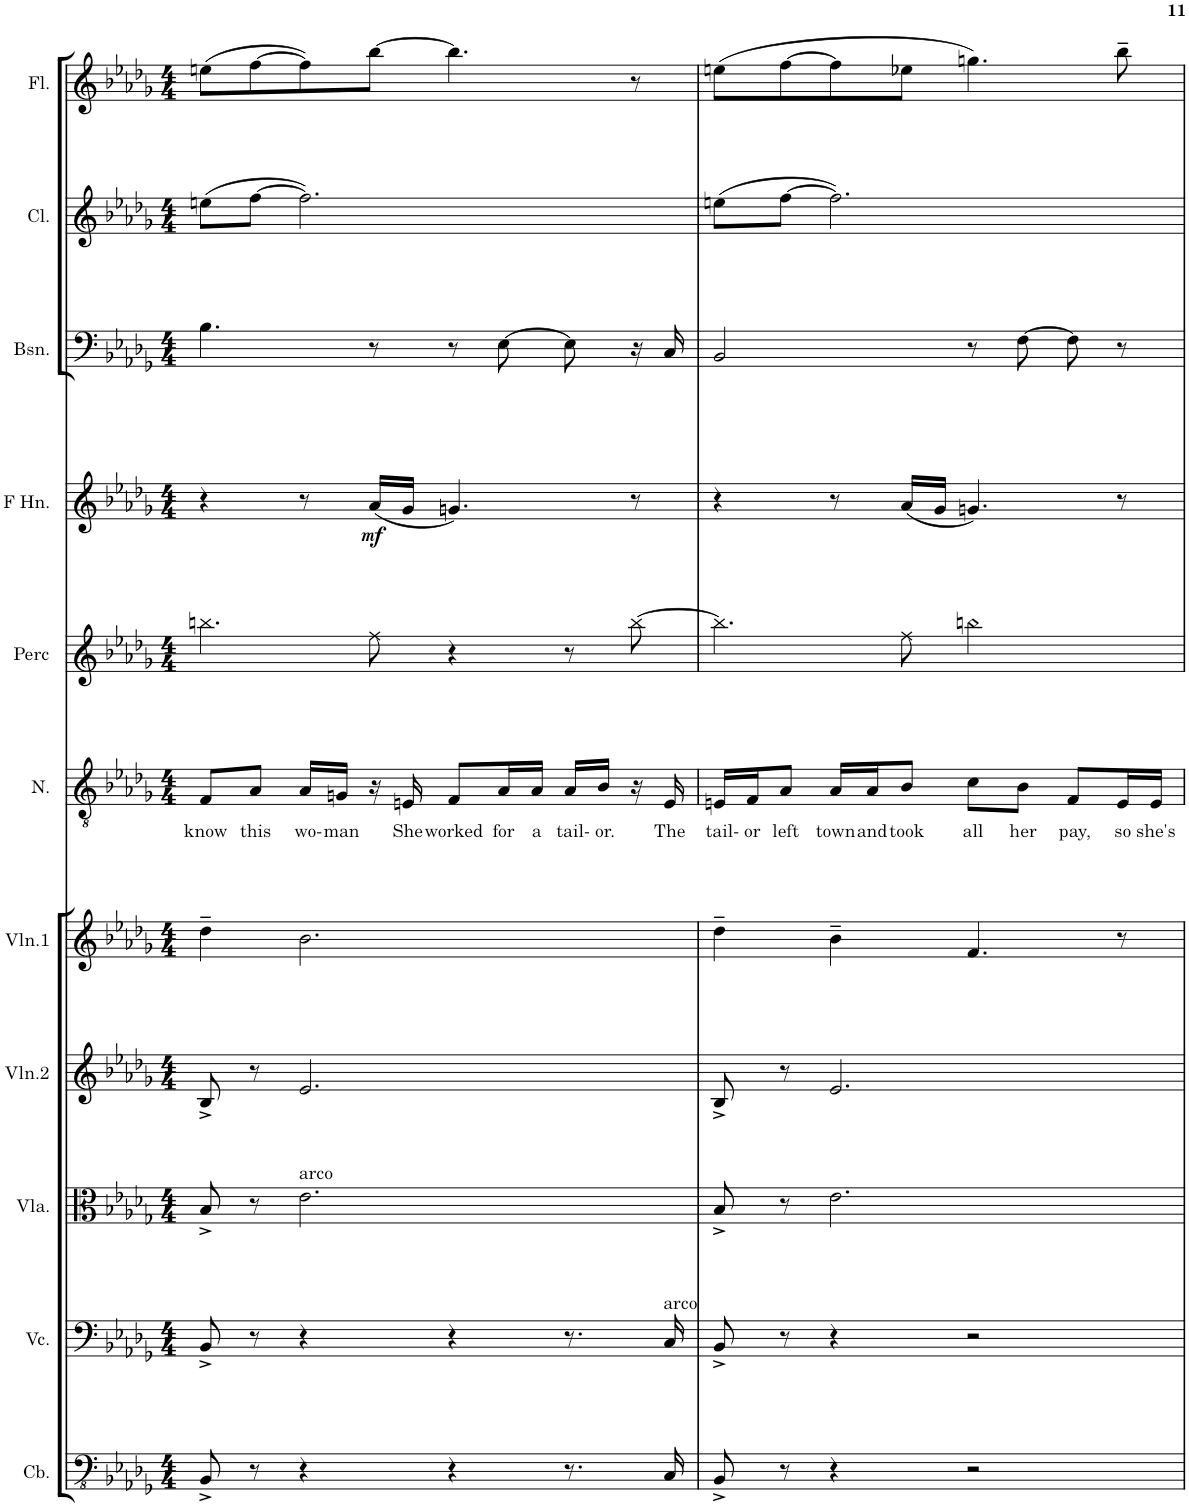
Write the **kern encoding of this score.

**kern	**kern	**kern	**kern	**kern	**kern	**text	**kern	**kern	**dynam	**kern	**kern	**kern
*part11	*part10	*part9	*part8	*part7	*part6	*part6	*part5	*part4	*part4	*part3	*part2	*part1
*staff11	*staff10	*staff9	*staff8	*staff7	*staff6	*staff6	*staff5	*staff4	*staff4	*staff3	*staff2	*staff1
*I"Contrabass	*I"Violoncello	*I"Viola	*I"Violin 2	*I"Violin 1	*I"Nelo	*	*I"Perc	*I"Horn in F	*	*I"Bassoon	*I"Bb Clarinet	*I"Flute
*I'Cb.	*I'Vc.	*I'Vla.	*I'Vln.2	*I'Vln.1	*I'N.	*	*I'Perc	*	*	*I'Bsn.	*I'Cl.	*I'Fl.
!!LO:PB:g=z
*clefFv4	*clefF4	*clefC3	*clefG2	*clefG2	*clefGv2	*	*clefG2	*clefG2	*	*clefF4	*clefG2	*clefG2
*ITrd7c12	*	*	*	*	*	*	*	*ITrd4c7	*	*	*ITrd1c2	*
*k[b-e-a-d-g-]	*k[b-e-a-d-g-]	*k[b-e-a-d-g-]	*k[b-e-a-d-g-]	*k[b-e-a-d-g-]	*k[b-e-a-d-g-]	*	*k[b-e-a-d-g-]	*k[b-e-a-d-g-]	*	*k[b-e-a-d-g-]	*k[b-e-a-d-g-]	*k[b-e-a-d-g-]
*M4/4	*M4/4	*M4/4	*M4/4	*M4/4	*M4/4	*	*M4/4	*M4/4	*	*M4/4	*M4/4	*M4/4
=52	=52	=52	=52	=52	=52	=52	=52	=52	=52	=52	=52	=52
!	!	!	!	!	!	!LO:LY:b	!	!	!	!	!	!
8BBB-^/	8BB-^/	8B-^/	8B-^/	4dd-~\	8F/L	know	4.bbn\	4r	.	4.B-\	(8een\L	(8een\L
!	!	!	!	!	!	!LO:LY:b	!	!	!	!	!	!
8r	8r	8r	8r	.	8A-/J	this	.	.	.	.	[8ff\J	[8ff\
!	!	!LO:TX:a:t=arco	!	!	!	!	!	!	!	!	!	!
!	!	!	!	!	!	!LO:LY:b	!	!	!	!	!	!
4r	4r	2.e-\	2.e-/	2.b-\	16A-/LL	wo-	.	8r	.	.	2.ff\])	8ff\])
!	!	!	!	!	!	!LO:LY:b	!	!	!	!	!	!
.	.	.	.	.	16Gn/JJ	man	.	.	.	.	.	.
!	!	!	!	!	!	!	!	!	!LO:DY:b	!	!	!
.	.	.	.	.	16r	.	8ff\	(16a-/LL	mf	8r	.	[8bb-\J
!	!	!	!	!	!	!LO:LY:b	!	!	!	!	!	!
.	.	.	.	.	16En/	She	.	16g-/JJ	.	.	.	.
!	!	!	!	!	!	!LO:LY:b	!	!	!	!	!	!
4r	4r	.	.	.	8F/L	worked	4r	4.gn/)	.	8r	.	4.bb-\]
!	!	!	!	!	!	!LO:LY:b	!	!	!	!	!	!
.	.	.	.	.	16A-/L	for	.	.	.	[8E-\	.	.
!	!	!	!	!	!	!LO:LY:b	!	!	!	!	!	!
.	.	.	.	.	16A-/JJ	a	.	.	.	.	.	.
!	!	!	!	!	!	!LO:LY:b	!	!	!	!	!	!
8.r	8.r	.	.	.	16A-/LL	tail-	8r	.	.	8E-\]	.	.
!	!	!	!	!	!	!LO:LY:b	!	!	!	!	!	!
.	.	.	.	.	16B-/JJ	or.	.	.	.	.	.	.
.	.	.	.	.	16r	.	[8bb\	8r	.	16r	.	8r
!	!LO:TX:a:t=arco	!	!	!	!	!	!	!	!	!	!	!
!	!	!	!	!	!	!LO:LY:b	!	!	!	!	!	!
16CC/	16C/	.	.	.	16E/	The	.	.	.	16C/	.	.
=53	=53	=53	=53	=53	=53	=53	=53	=53	=53	=53	=53	=53
!	!	!	!	!	!	!LO:LY:b	!	!	!	!	!	!
8BBB-^/	8BB-^/	8B-^/	8B-^/	4dd-~\	16En/LL	tail-	4.bb\]	4r	.	2BB-/	(8een\L	(8een\L
!	!	!	!	!	!	!LO:LY:b	!	!	!	!	!	!
.	.	.	.	.	16F/J	or	.	.	.	.	.	.
!	!	!	!	!	!	!LO:LY:b	!	!	!	!	!	!
8r	8r	8r	8r	.	8A-/J	left	.	.	.	.	[8ff\J	[8ff\
!	!	!	!	!	!	!LO:LY:b	!	!	!	!	!	!
4r	4r	2.e-\	2.e-/	4b-~\	16A-/LL	town	.	8r	.	.	2.ff\])	8ff\]
!	!	!	!	!	!	!LO:LY:b	!	!	!	!	!	!
.	.	.	.	.	16A-/J	and	.	.	.	.	.	.
!	!	!	!	!	!	!LO:LY:b	!	!	!	!	!	!
.	.	.	.	.	8B-/J	took	8ff\	(16a-/LL	.	.	.	8ee-X\J
.	.	.	.	.	.	.	.	16g-/JJ	.	.	.	.
!	!	!	!	!	!	!LO:LY:b	!LO:N:head=diamond	!	!	!	!	!
2r	2r	.	.	4.f/	8c\L	all	2bbn\	4.gn/)	.	8r	.	4.ggn\)
!	!	!	!	!	!	!LO:LY:b	!	!	!	!	!	!
.	.	.	.	.	8B-\J	her	.	.	.	[8F\	.	.
!	!	!	!	!	!	!LO:LY:b	!	!	!	!	!	!
.	.	.	.	.	8F/L	pay,	.	.	.	8F\]	.	.
!	!	!	!	!	!	!LO:LY:b	!	!	!	!	!	!
.	.	.	.	8r	16E/L	so	.	8r	.	8r	.	8bb-~\
!	!	!	!	!	!	!LO:LY:b	!	!	!	!	!	!
.	.	.	.	.	16E/JJ	she's	.	.	.	.	.	.
=	=	=	=	=	=	=	=	=	=	=	=	=
*-	*-	*-	*-	*-	*-	*-	*-	*-	*-	*-	*-	*-
